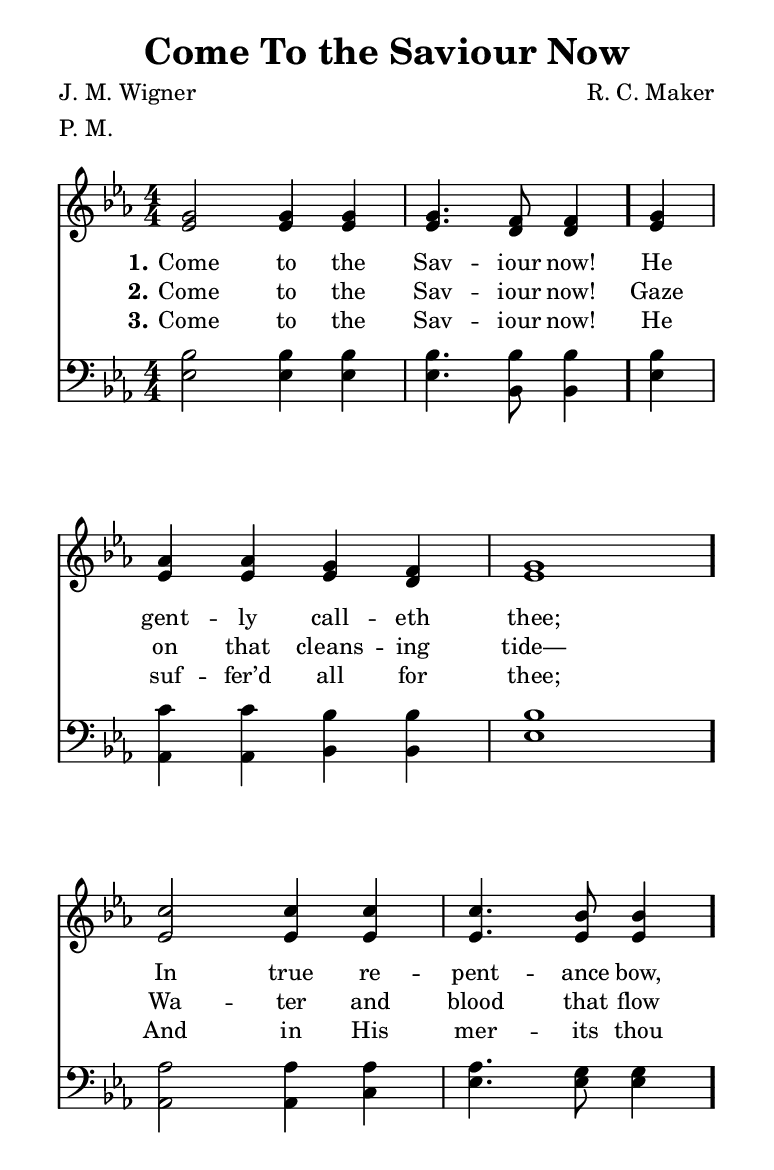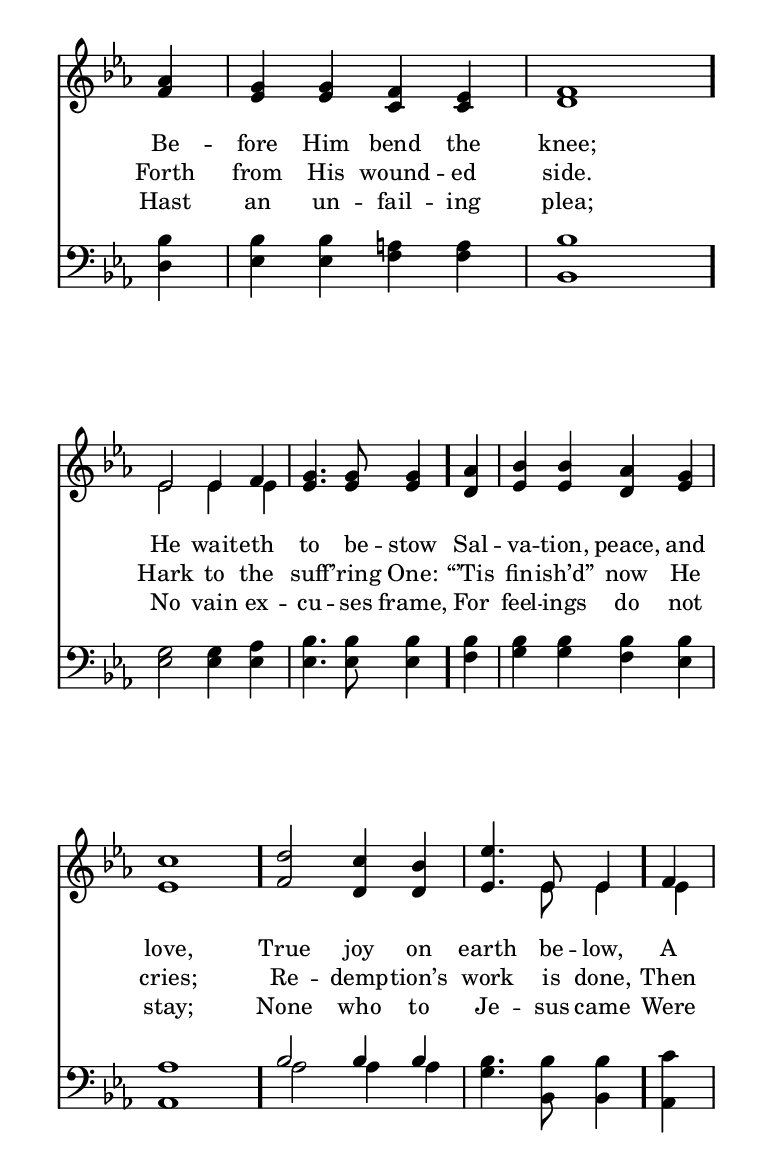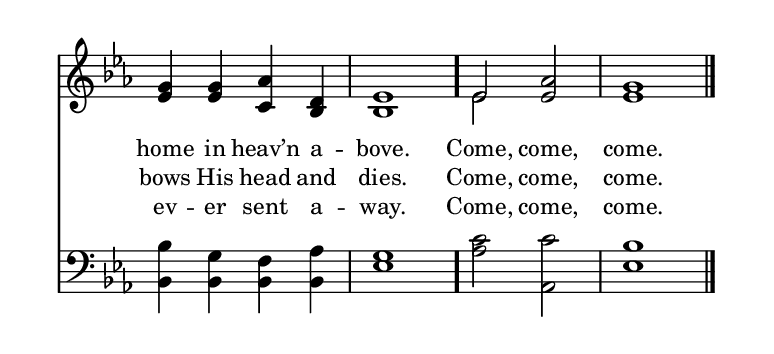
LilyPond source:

\include "common/global.ily"
\paper {
  \include "common/paper.ily"
  %ragged-bottom = ##t
  %ragged-last-bottom = ##t
  %systems-per-page = ##f
  %page-count = ##f
}

\header{
  hymnnumber = "73"
  title = "Come To the Saviour Now"
  tunename = "Maker"
  meter = "P. M."
  poet = "J. M. Wigner"
  composer = "R. C. Maker"
  %copyright = ""
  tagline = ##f
}

% for fermata in MIDI
ta = { \tempo 4=104 }
tb = { \tempo 4=52  }

patternAA = { c2 c4 c4 | c4. c8 c4 }
patternBA = { c4 | c4 c4 c4 c4 | c1 }
patternCA = { c4 | c4 c4 c4 c4 | c1 }
patternDA = { c2 c2 | c1 }

global = {
  \include "common/overrides.ily"
  \override Staff.TimeSignature.style = #'numbered
  \time 4/4
  \override Score.MetronomeMark.transparent = ##t % hide all fermata changes too
  \ta
  \key ees \major
  %\partial 4
  \autoBeamOff
}

notesSoprano = {
\global
\relative c'' {

  \changePitch \patternAA { g g g | g f f }
  \changePitch \patternBA { g | aes aes g f | g }
  \changePitch \patternAA { c c c | c bes bes }
  \changePitch \patternBA { aes | g g f ees | f }

  \changePitch \patternAA { ees ees f | g g g }
  \changePitch \patternCA { aes | bes bes aes g | c }
  \changePitch \patternAA { d c bes | ees ees, ees }
  \changePitch \patternCA { f | g g aes d, | ees }
  \changePitch \patternDA { ees aes | g }

  \bar "|."

}
}

notesAlto = {
\global
\relative e' {

  \changePitch \patternAA { ees ees ees | ees d d }
  \changePitch \patternBA { ees | ees ees ees d | ees }
  \changePitch \patternAA { ees ees ees | ees ees ees }
  \changePitch \patternBA { f | ees ees c c | d }

  \changePitch \patternAA { ees ees ees | ees ees ees }
  \changePitch \patternCA { d | ees ees d ees | ees }
  \changePitch \patternAA { f d d | ees ees ees }
  \changePitch \patternCA { ees | ees ees c bes | bes }
  \changePitch \patternDA { ees ees | ees }

}
}

notesTenor = {
\global
\relative a {

  \changePitch \patternAA { bes bes bes | bes bes bes }
  \changePitch \patternBA { bes | c c bes bes | bes }
  \changePitch \patternAA { aes aes aes | aes g g }
  \changePitch \patternBA { bes | bes bes a a | bes }

  \changePitch \patternAA { g g aes | bes bes bes }
  \changePitch \patternCA { bes | bes bes bes bes | aes }
  \changePitch \patternAA { bes bes bes | bes bes bes }
  \changePitch \patternCA { c | bes g f aes | g }
  \changePitch \patternDA { c c | bes }

}
}

notesBass = {
\global
\relative f {

  \changePitch \patternAA { ees ees ees | ees bes bes }
  \changePitch \patternBA { ees | aes, aes bes bes | ees }
  \changePitch \patternAA { aes, aes c | ees ees ees }
  \changePitch \patternBA { d | ees ees f f | bes, }

  \changePitch \patternAA { ees ees ees | ees ees ees }
  \changePitch \patternCA { f | g g f ees | aes, }
  \changePitch \patternAA { aes' aes aes | g bes, bes }
  \changePitch \patternCA { aes | bes bes bes bes | ees }
  \changePitch \patternDA { aes aes, | ees' }

}
}

wordsA = \lyricmode {
\set stanza = "1."

Come to the Sav -- iour now! \bar "."
He gent -- ly call -- eth thee; \bar "." \break
In true re -- pent -- ance bow, \bar "."
Be -- fore Him bend the knee; \bar "." \break
He wait -- eth to be -- stow \bar "."
Sal -- va -- tion, peace, and love, \bar "."
True joy on earth be -- low, \bar "."
A home in heav’n a -- bove. \bar "."
Come, come, come. \bar "."

}

wordsB = \lyricmode {
\set stanza = "2."

Come to the Sav -- iour now!
Gaze on that cleans -- ing tide—
Wa -- ter and blood that flow
Forth from His wound -- ed side.
Hark to the suff -- ’ring One:
“’Tis fin -- ish’d” now He cries;
Re -- demp -- tion’s work is done,
Then bows His head and dies.
Come, come, come.

}

wordsC = \lyricmode {
\set stanza = "3."

Come to the Sav -- iour now!
He suf -- fer’d all for thee;
And in His mer -- its thou
Hast an un -- fail -- ing plea;
No vain ex -- cu -- ses frame,
For feel -- ings do not stay;
None who to Je -- sus came
Were ev -- er sent a -- way.
Come, come, come.

}

\score {
  \context ChoirStaff <<
    \context Staff = upper <<
      \set ChoirStaff.systemStartDelimiter = #'SystemStartBar
      \partcombine #'(2 . 9) \notesSoprano \notesAlto
      \context NullVoice = sopranos { \voiceOne << \notesSoprano >> }
      \context NullVoice = altos { \voiceTwo << \notesAlto >> }
      \context Lyrics = one   \lyricsto sopranos \wordsA
      \context Lyrics = two   \lyricsto sopranos \wordsB
      \context Lyrics = three \lyricsto sopranos \wordsC
    >>
    \context Staff = men <<
      \clef bass
      \partcombine #'(2 . 9) \notesTenor \notesBass
      \context NullVoice = tenors { \voiceOne << \notesTenor >> }
      \context NullVoice = basses { \voiceTwo << \notesBass >> }
    >>
  >>
  \layout {
    \include "common/layout.ily"
  }
  \midi{
    \include "common/midi.ily"
  }
}

\version "2.19.49"  % necessary for upgrading to future LilyPond versions.

% vi:set et ts=2 sw=2 ai nocindent syntax=lilypond:
